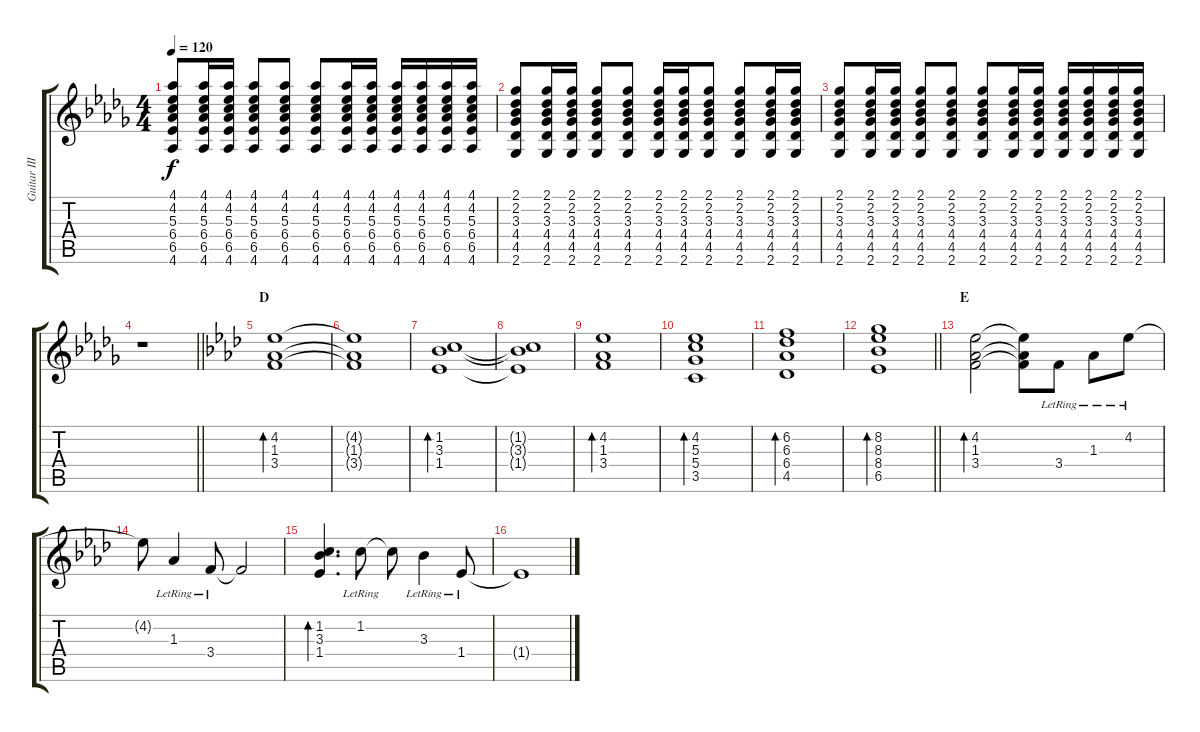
\track ("Guitar III" "Guitar III") {instrument acousticguitarsteel}
\staff {score tabs}
\tuning (E4 B3 G3 D3 A2 E2) {hide}
\ts (4 4)
\tempo 120
\clef g2
\ks db
(4.1 4.2 5.3 6.4 6.5 4.6).8{dy f} (4.1 4.2 5.3 6.4 6.5 4.6).16 (4.1 4.2 5.3 6.4 6.5 4.6).16 (4.1 4.2 5.3 6.4 6.5 4.6).8 (4.1 4.2 5.3 6.4 6.5 4.6).8 (4.1 4.2 5.3 6.4 6.5 4.6).8 (4.1 4.2 5.3 6.4 6.5 4.6).16 (4.1 4.2 5.3 6.4 6.5 4.6).16 (4.1 4.2 5.3 6.4 6.5 4.6).16 (4.1 4.2 5.3 6.4 6.5 4.6).16 (4.1 4.2 5.3 6.4 6.5 4.6).16 (4.1 4.2 5.3 6.4 6.5 4.6).16 |
(2.1 2.2 3.3 4.4 4.5 2.6).8 (2.1 2.2 3.3 4.4 4.5 2.6).16 (2.1 2.2 3.3 4.4 4.5 2.6).16 (2.1 2.2 3.3 4.4 4.5 2.6).8 (2.1 2.2 3.3 4.4 4.5 2.6).8 (2.1 2.2 3.3 4.4 4.5 2.6).16 (2.1 2.2 3.3 4.4 4.5 2.6).16 (2.1 2.2 3.3 4.4 4.5 2.6).8 (2.1 2.2 3.3 4.4 4.5 2.6).8 (2.1 2.2 3.3 4.4 4.5 2.6).16 (2.1 2.2 3.3 4.4 4.5 2.6).16 |
(2.1 2.2 3.3 4.4 4.5 2.6).8 (2.1 2.2 3.3 4.4 4.5 2.6).16 (2.1 2.2 3.3 4.4 4.5 2.6).16 (2.1 2.2 3.3 4.4 4.5 2.6).8 (2.1 2.2 3.3 4.4 4.5 2.6).8 (2.1 2.2 3.3 4.4 4.5 2.6).8 (2.1 2.2 3.3 4.4 4.5 2.6).16 (2.1 2.2 3.3 4.4 4.5 2.6).16 (2.1 2.2 3.3 4.4 4.5 2.6).16 (2.1 2.2 3.3 4.4 4.5 2.6).16 (2.1 2.2 3.3 4.4 4.5 2.6).16 (2.1 2.2 3.3 4.4 4.5 2.6).16 |
\barLineRight lightlight
r.1 |
\section ("" "D")
\ks ab
(4.2 1.3 3.4).1{bd 240} |
(4.2{t} 1.3{t} 3.4{t}).1 |
(1.2 3.3 1.4).1{bd 240} |
(1.2{t} 3.3{t} 1.4{t}).1 |
(4.2 1.3 3.4).1{bd 240} |
(4.2 5.3 5.4 3.5).1{bd 240} |
(6.2 6.3 6.4 4.5).1{bd 240} |
\barLineRight lightlight
(8.2 8.3 8.4 6.5).1{bd 240} |
\section ("" "E")
(4.2 1.3 3.4).2{bd 240} (4.2{t} 1.3{t} 3.4{t}).8 3.4{lr}.8 1.3{lr}.8 4.2{lr}.8 |
4.2{t}.8 1.3{lr}.4 3.4{lr}.8 3.4{t}.2 |
(1.2 3.3 1.4).4{d bd 240} 1.2{lr}.8 1.2{t}.8 3.3{lr}.4 1.4{lr}.8 |
1.4{t}.1
